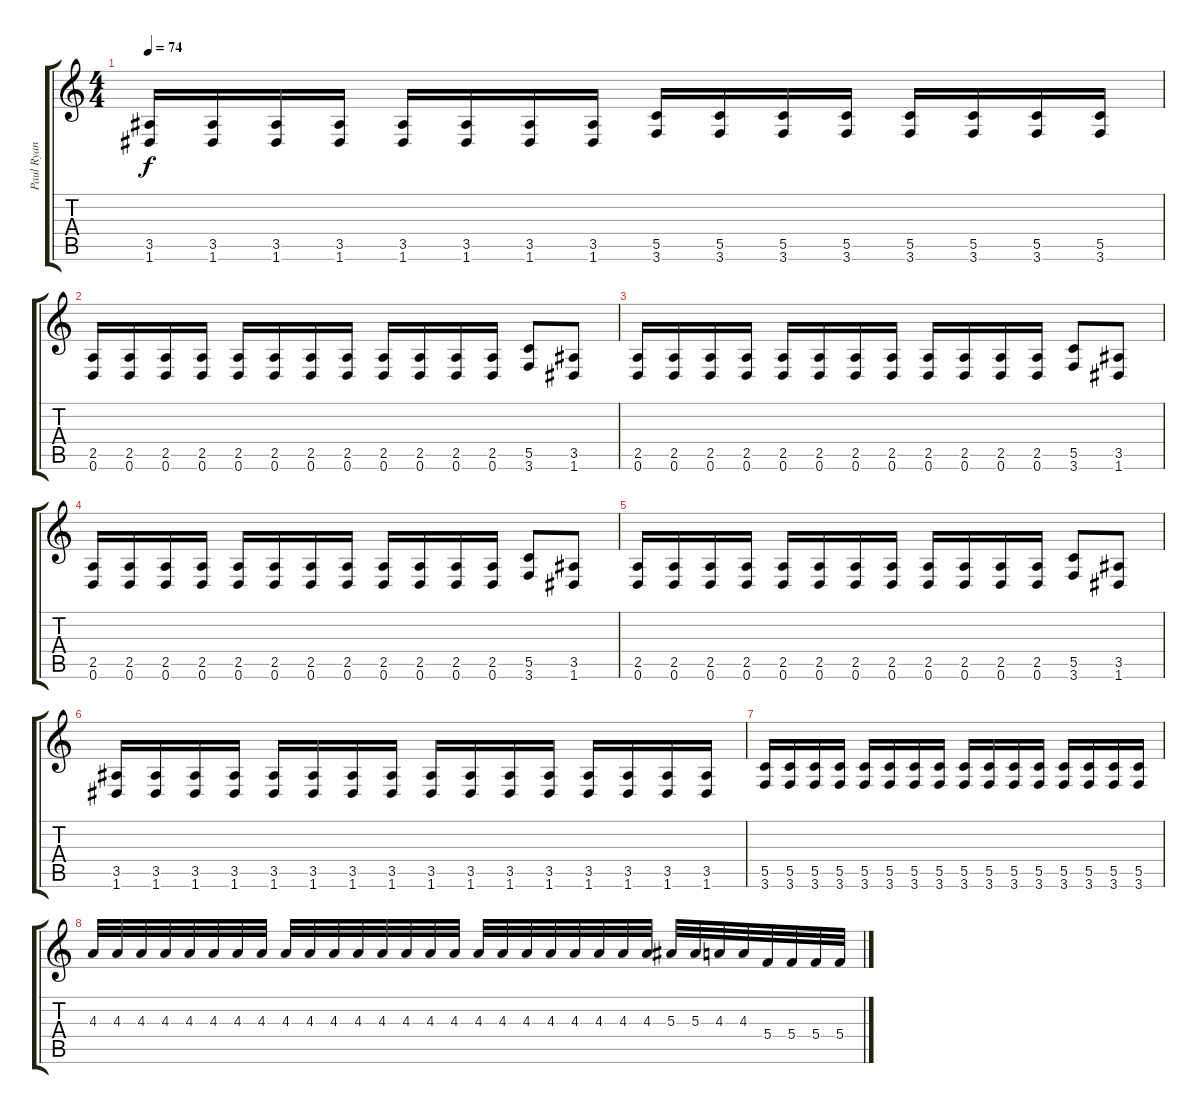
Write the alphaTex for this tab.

\track ("Paul Ryan (Guitar)" "Paul Ryan ") {instrument distortionguitar}
\staff {score tabs}
\tuning (D4 A3 F3 C3 G2 D2) {hide}
\ts (4 4)
\tempo 74
\clef g2
\ks c
(3.5 1.6).16{dy f} (3.5 1.6).16 (3.5 1.6).16 (3.5 1.6).16 (3.5 1.6).16 (3.5 1.6).16 (3.5 1.6).16 (3.5 1.6).16 (5.5 3.6).16 (5.5 3.6).16 (5.5 3.6).16 (5.5 3.6).16 (5.5 3.6).16 (5.5 3.6).16 (5.5 3.6).16 (5.5 3.6).16 |
(2.5 0.6).16 (2.5 0.6).16 (2.5 0.6).16 (2.5 0.6).16 (2.5 0.6).16 (2.5 0.6).16 (2.5 0.6).16 (2.5 0.6).16 (2.5 0.6).16 (2.5 0.6).16 (2.5 0.6).16 (2.5 0.6).16 (5.5 3.6).8 (3.5 1.6).8 |
(2.5 0.6).16 (2.5 0.6).16 (2.5 0.6).16 (2.5 0.6).16 (2.5 0.6).16 (2.5 0.6).16 (2.5 0.6).16 (2.5 0.6).16 (2.5 0.6).16 (2.5 0.6).16 (2.5 0.6).16 (2.5 0.6).16 (5.5 3.6).8 (3.5 1.6).8 |
(2.5 0.6).16 (2.5 0.6).16 (2.5 0.6).16 (2.5 0.6).16 (2.5 0.6).16 (2.5 0.6).16 (2.5 0.6).16 (2.5 0.6).16 (2.5 0.6).16 (2.5 0.6).16 (2.5 0.6).16 (2.5 0.6).16 (5.5 3.6).8 (3.5 1.6).8 |
(2.5 0.6).16 (2.5 0.6).16 (2.5 0.6).16 (2.5 0.6).16 (2.5 0.6).16 (2.5 0.6).16 (2.5 0.6).16 (2.5 0.6).16 (2.5 0.6).16 (2.5 0.6).16 (2.5 0.6).16 (2.5 0.6).16 (5.5 3.6).8 (3.5 1.6).8 |
(3.5 1.6).16 (3.5 1.6).16 (3.5 1.6).16 (3.5 1.6).16 (3.5 1.6).16 (3.5 1.6).16 (3.5 1.6).16 (3.5 1.6).16 (3.5 1.6).16 (3.5 1.6).16 (3.5 1.6).16 (3.5 1.6).16 (3.5 1.6).16 (3.5 1.6).16 (3.5 1.6).16 (3.5 1.6).16 |
(5.5 3.6).16 (5.5 3.6).16 (5.5 3.6).16 (5.5 3.6).16 (5.5 3.6).16 (5.5 3.6).16 (5.5 3.6).16 (5.5 3.6).16 (5.5 3.6).16 (5.5 3.6).16 (5.5 3.6).16 (5.5 3.6).16 (5.5 3.6).16 (5.5 3.6).16 (5.5 3.6).16 (5.5 3.6).16 |
4.3.32 4.3.32 4.3.32 4.3.32 4.3.32 4.3.32 4.3.32 4.3.32 4.3.32 4.3.32 4.3.32 4.3.32 4.3.32 4.3.32 4.3.32 4.3.32 4.3.32 4.3.32 4.3.32 4.3.32 4.3.32 4.3.32 4.3.32 4.3.32 5.3.32 5.3.32 4.3.32 4.3.32 5.4.32 5.4.32 5.4.32 5.4.32
